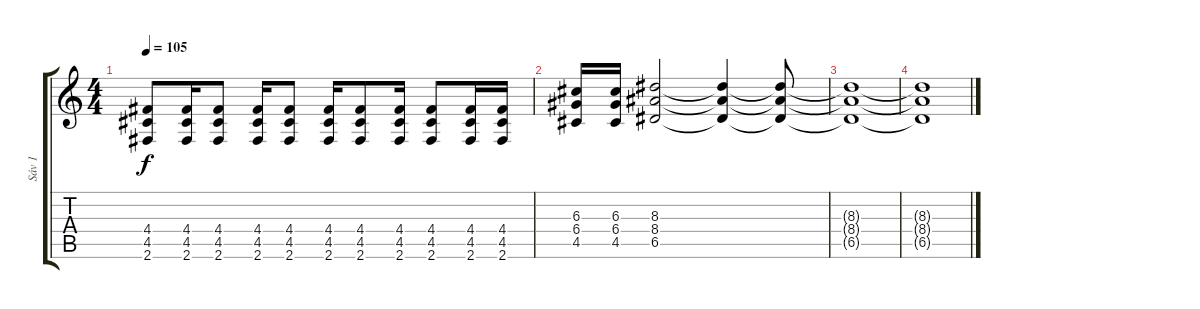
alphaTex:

\track ("Sáv 1" "Sáv 1") {instrument electricguitarjazz}
\staff {score tabs}
\tuning (E4 B3 G3 D3 A2 E2) {hide}
\ts (4 4)
\tempo 105
\clef g2
\ks c
(4.4 4.5 2.6).8{dy f} (4.4 4.5 2.6).16 (4.4 4.5 2.6).8 (4.4 4.5 2.6).16 (4.4 4.5 2.6).8 (4.4 4.5 2.6).16 (4.4 4.5 2.6).8 (4.4 4.5 2.6).16 (4.4 4.5 2.6).8 (4.4 4.5 2.6).16 (4.4 4.5 2.6).16 |
(6.3 6.4 4.5).16 (6.3 6.4 4.5).16 (8.3 8.4 6.5).2 (8.3{t} 8.4{t} 6.5{t}).4 (8.3{t} 8.4{t} 6.5{t}).8 |
(8.3{t} 8.4{t} 6.5{t}).1 |
(8.3{t} 8.4{t} 6.5{t}).1
